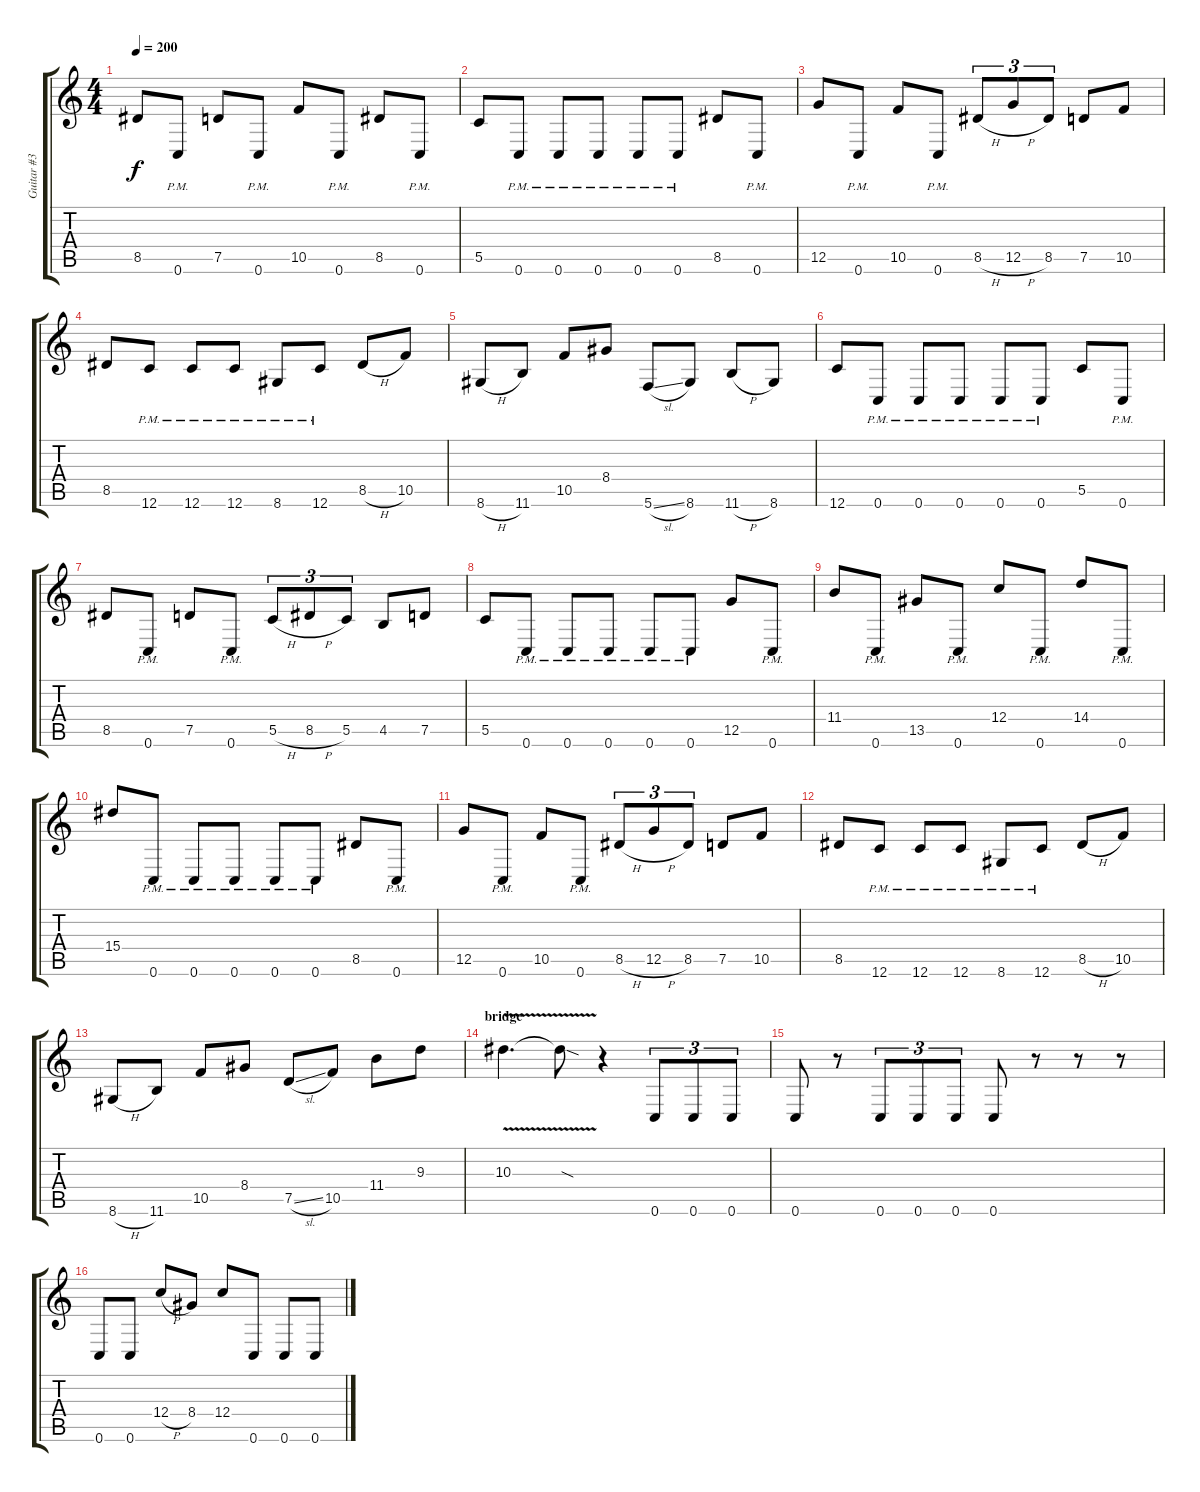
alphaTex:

\track ("Guitar #3" "Guitar #3") {instrument distortionguitar}
\staff {score tabs}
\tuning (D4 A3 F3 C3 G2 C2) {hide}
\ts (4 4)
\tempo 200
\clef g2
\ks c
8.5.8{dy f} 0.6{pm}.8 7.5.8 0.6{pm}.8 10.5.8 0.6{pm}.8 8.5.8 0.6{pm}.8 |
5.5.8 0.6{pm}.8 0.6{pm}.8 0.6{pm}.8 0.6{pm}.8 0.6{pm}.8 8.5.8 0.6{pm}.8 |
12.5.8 0.6{pm}.8 10.5.8 0.6{pm}.8 8.5{h}.8{tu (3 2)} 12.5{h}.8{tu (3 2)} 8.5.8{tu (3 2)} 7.5.8 10.5.8 |
8.5.8 12.6{pm}.8 12.6{pm}.8 12.6{pm}.8 8.6{pm}.8 12.6{pm}.8 8.5{h}.8 10.5.8 |
8.6{h}.8 11.6.8 10.5.8 8.4.8 5.6{sl}.8 8.6.8 11.6{h}.8 8.6.8 |
12.6.8 0.6{pm}.8 0.6{pm}.8 0.6{pm}.8 0.6{pm}.8 0.6{pm}.8 5.5.8 0.6{pm}.8 |
8.5.8 0.6{pm}.8 7.5.8 0.6{pm}.8 5.5{h}.8{tu (3 2)} 8.5{h}.8{tu (3 2)} 5.5.8{tu (3 2)} 4.5.8 7.5.8 |
5.5.8 0.6{pm}.8 0.6{pm}.8 0.6{pm}.8 0.6{pm}.8 0.6{pm}.8 12.5.8 0.6{pm}.8 |
11.4.8 0.6{pm}.8 13.5.8 0.6{pm}.8 12.4.8 0.6{pm}.8 14.4.8 0.6{pm}.8 |
15.4.8 0.6{pm}.8 0.6{pm}.8 0.6{pm}.8 0.6{pm}.8 0.6{pm}.8 8.5.8 0.6{pm}.8 |
12.5.8 0.6{pm}.8 10.5.8 0.6{pm}.8 8.5{h}.8{tu (3 2)} 12.5{h}.8{tu (3 2)} 8.5.8{tu (3 2)} 7.5.8 10.5.8 |
8.5.8 12.6{pm}.8 12.6{pm}.8 12.6{pm}.8 8.6{pm}.8 12.6{pm}.8 8.5{h}.8 10.5.8 |
8.6{h}.8 11.6.8 10.5.8 8.4.8 7.5{sl}.8 10.5.8 11.4.8 9.3.8 |
\section ("" "bridge")
10.3{v}.4{d} 10.3{sod t}.8 r.4 0.6.8{tu (3 2)} 0.6.8{tu (3 2)} 0.6.8{tu (3 2)} |
0.6.8 r.8 0.6.8{tu (3 2)} 0.6.8{tu (3 2)} 0.6.8{tu (3 2)} 0.6.8 r.8 r.8 r.8 |
0.6.8 0.6.8 12.4{h}.8 8.4.8 12.4.8 0.6.8 0.6.8 0.6.8
